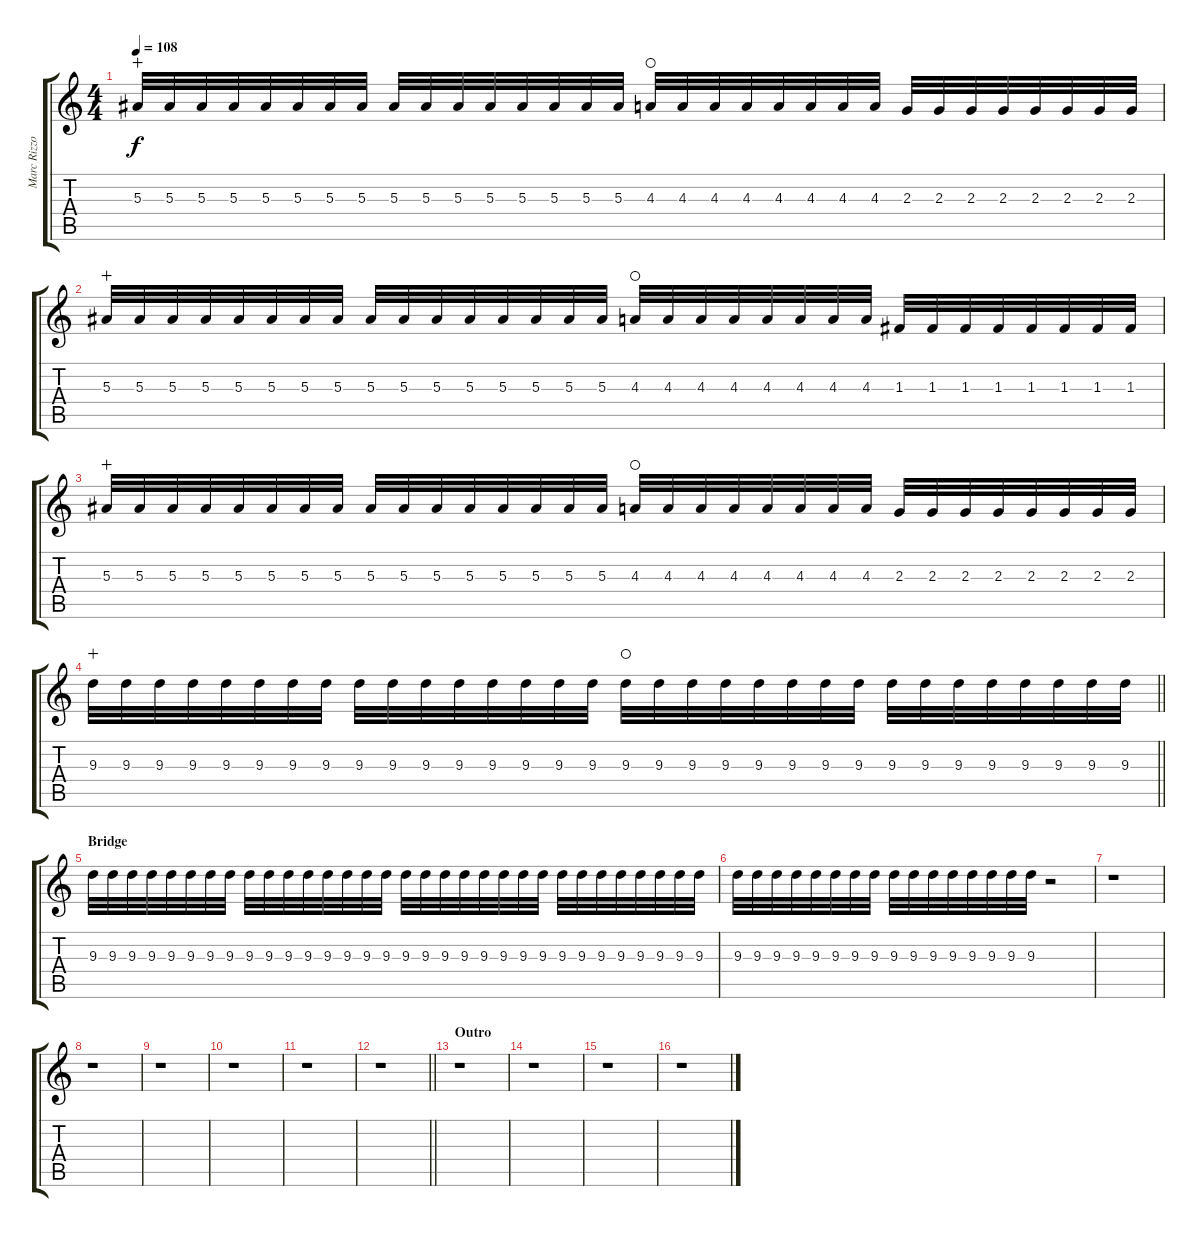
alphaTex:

\track ("Marc Rizzo (Lead)" "Marc Rizzo") {instrument distortionguitar}
\staff {score tabs}
\tuning (D4 A3 F3 C3 G2 D2) {hide}
\ts (4 4)
\tempo 108
\clef g2
\ks c
5.3.32{dy f wahc} 5.3.32 5.3.32 5.3.32 5.3.32 5.3.32 5.3.32 5.3.32 5.3.32 5.3.32 5.3.32 5.3.32 5.3.32 5.3.32 5.3.32 5.3.32 4.3.32{waho} 4.3.32 4.3.32 4.3.32 4.3.32 4.3.32 4.3.32 4.3.32 2.3.32 2.3.32 2.3.32 2.3.32 2.3.32 2.3.32 2.3.32 2.3.32 |
5.3.32{wahc} 5.3.32 5.3.32 5.3.32 5.3.32 5.3.32 5.3.32 5.3.32 5.3.32 5.3.32 5.3.32 5.3.32 5.3.32 5.3.32 5.3.32 5.3.32 4.3.32{waho} 4.3.32 4.3.32 4.3.32 4.3.32 4.3.32 4.3.32 4.3.32 1.3.32 1.3.32 1.3.32 1.3.32 1.3.32 1.3.32 1.3.32 1.3.32 |
5.3.32{wahc} 5.3.32 5.3.32 5.3.32 5.3.32 5.3.32 5.3.32 5.3.32 5.3.32 5.3.32 5.3.32 5.3.32 5.3.32 5.3.32 5.3.32 5.3.32 4.3.32{waho} 4.3.32 4.3.32 4.3.32 4.3.32 4.3.32 4.3.32 4.3.32 2.3.32 2.3.32 2.3.32 2.3.32 2.3.32 2.3.32 2.3.32 2.3.32 |
\barLineRight lightlight
9.3.32{wahc} 9.3.32 9.3.32 9.3.32 9.3.32 9.3.32 9.3.32 9.3.32 9.3.32 9.3.32 9.3.32 9.3.32 9.3.32 9.3.32 9.3.32 9.3.32 9.3.32{waho} 9.3.32 9.3.32 9.3.32 9.3.32 9.3.32 9.3.32 9.3.32 9.3.32 9.3.32 9.3.32 9.3.32 9.3.32 9.3.32 9.3.32 9.3.32 |
\section ("" "Bridge")
9.3.32{volume 0} 9.3.32 9.3.32 9.3.32 9.3.32 9.3.32 9.3.32 9.3.32 9.3.32 9.3.32 9.3.32 9.3.32 9.3.32 9.3.32 9.3.32 9.3.32 9.3.32 9.3.32 9.3.32 9.3.32 9.3.32 9.3.32 9.3.32 9.3.32 9.3.32 9.3.32 9.3.32 9.3.32 9.3.32 9.3.32 9.3.32 9.3.32 |
9.3.32 9.3.32 9.3.32 9.3.32 9.3.32 9.3.32 9.3.32 9.3.32 9.3.32 9.3.32 9.3.32 9.3.32 9.3.32 9.3.32 9.3.32 9.3.32 r.2 |
r.1 |
r.1 |
r.1 |
r.1 |
r.1 |
\barLineRight lightlight
r.1 |
\section ("" "Outro")
r.1 |
r.1 |
r.1 |
r.1
